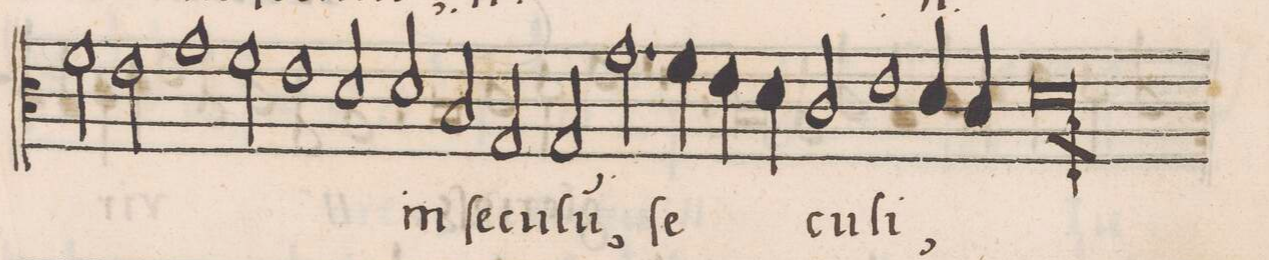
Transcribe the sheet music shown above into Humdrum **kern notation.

**kern	**text
*I"CANTVS	*
*clefC3	*
*k[]	*
*met(c)	*
*M2/1	*
2f\	.
2e\	-lu(m)
1g	ſe-
=55	=55
2f\	.
1e	-cu-
=56	=56
2d/	-li
*	*Xij
2d/	in
2B/	ſe-
2G/	-cu-
=57	=57
2G/	-lu(m)
2.g\	ſe-
4f\	.
4e\	.
4d\	.
=58	=58
2c/	-cu-
1e	-li,
4d/	.
4c/	.
=59	=59
0dl	.
==	==
*-	*-
